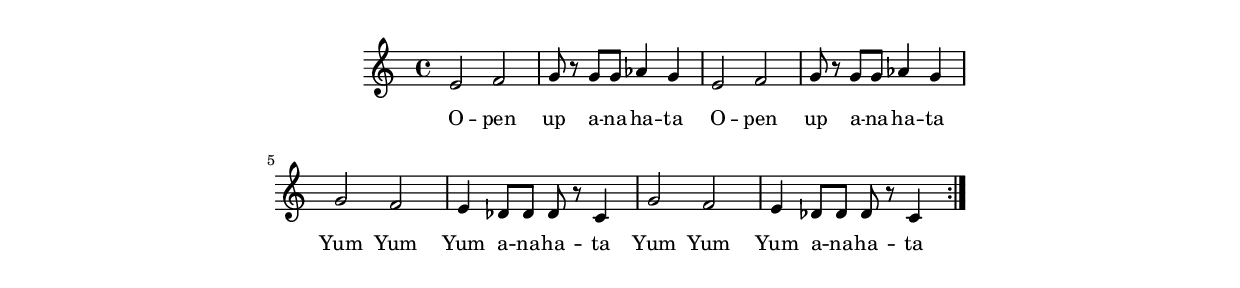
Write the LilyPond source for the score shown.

\version "2.19.45"
\paper {
	line-width = 4.6\in
}

melody = \relative c' {
  \clef treble
  \key c \major
  \time 4/4 
  \set Score.voltaSpannerDuration = #(ly:make-moment 4/4)
	\new Voice = "words" {
			\repeat volta 2 {
				e2 f | g8 r g g aes4 g | e2 f | g8 r g g aes4 g |
				g2 f | e4 des8 des des r c4 | g'2 f | e4 des8 des des r c4 |
			}
		}
}

text =  \lyricmode {
   O -- pen | up a -- na -- ha -- ta |  O -- pen | up a -- na -- ha -- ta |
   Yum Yum | Yum a -- na -- ha -- ta | Yum Yum | Yum a -- na -- ha -- ta |
}

\score {
  <<
    \new Staff  {
    	\new Voice = "one" { \melody }
  	}
    \new Lyrics \lyricsto "words" \text
  >>
  \layout { 
   #(layout-set-staff-size 16)
   }
  \midi { }
}